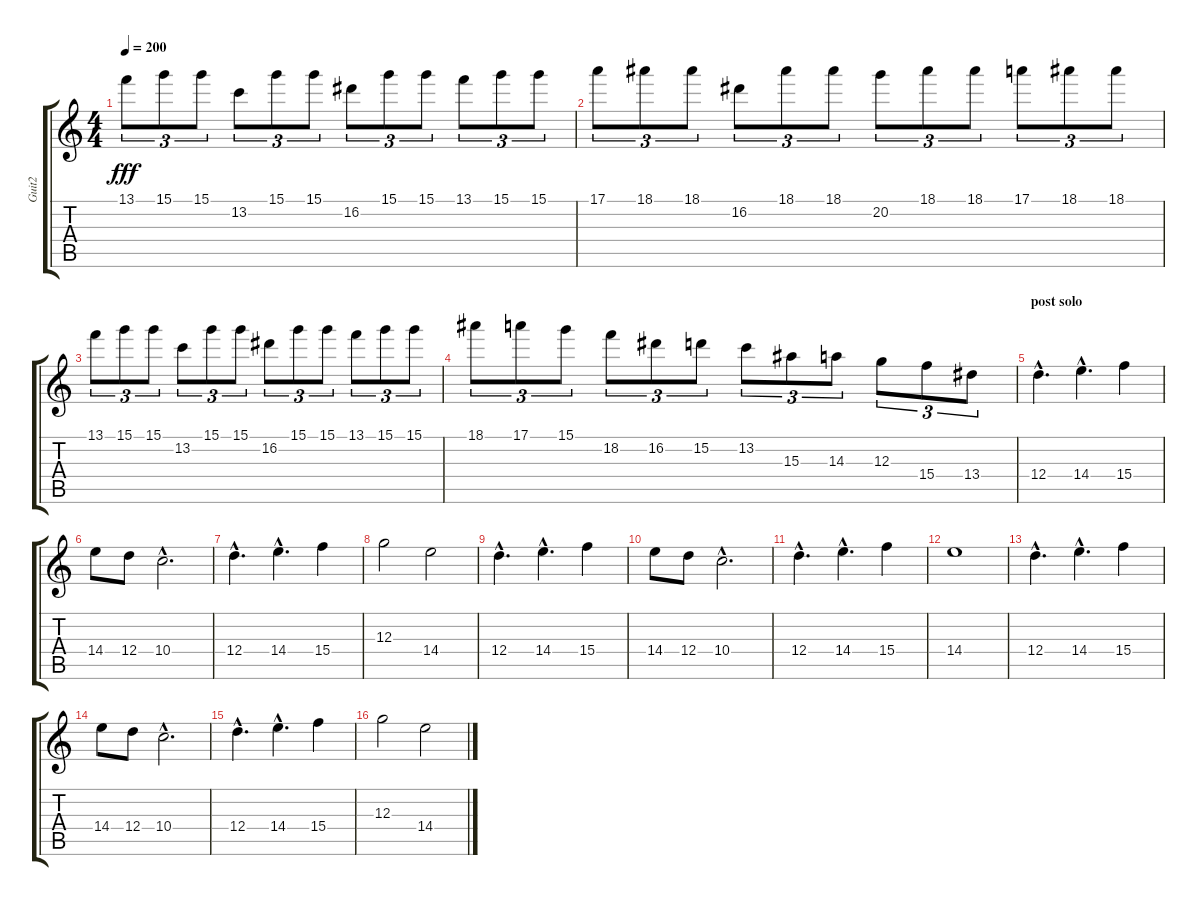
\track ("Guit2" "Guit2") {instrument overdrivenguitar}
\staff {score tabs}
\tuning (E4 B3 G3 D3 A2 E2) {hide}
\ts (4 4)
\tempo 200
\clef g2
\ks c
13.1.8{tu (3 2) dy fff} 15.1.8{tu (3 2)} 15.1.8{tu (3 2)} 13.2.8{tu (3 2)} 15.1.8{tu (3 2)} 15.1.8{tu (3 2)} 16.2.8{tu (3 2)} 15.1.8{tu (3 2)} 15.1.8{tu (3 2)} 13.1.8{tu (3 2)} 15.1.8{tu (3 2)} 15.1.8{tu (3 2)} |
17.1.8{tu (3 2)} 18.1.8{tu (3 2)} 18.1.8{tu (3 2)} 16.2.8{tu (3 2)} 18.1.8{tu (3 2)} 18.1.8{tu (3 2)} 20.2.8{tu (3 2)} 18.1.8{tu (3 2)} 18.1.8{tu (3 2)} 17.1.8{tu (3 2)} 18.1.8{tu (3 2)} 18.1.8{tu (3 2)} |
13.1.8{tu (3 2)} 15.1.8{tu (3 2)} 15.1.8{tu (3 2)} 13.2.8{tu (3 2)} 15.1.8{tu (3 2)} 15.1.8{tu (3 2)} 16.2.8{tu (3 2)} 15.1.8{tu (3 2)} 15.1.8{tu (3 2)} 13.1.8{tu (3 2)} 15.1.8{tu (3 2)} 15.1.8{tu (3 2)} |
18.1.8{tu (3 2)} 17.1.8{tu (3 2)} 15.1.8{tu (3 2)} 18.2.8{tu (3 2)} 16.2.8{tu (3 2)} 15.2.8{tu (3 2)} 13.2.8{tu (3 2)} 15.3.8{tu (3 2)} 14.3.8{tu (3 2)} 12.3.8{tu (3 2)} 15.4.8{tu (3 2)} 13.4.8{tu (3 2)} |
\section ("" "post solo")
12.4{hac}.4{d} 14.4{hac}.4{d} 15.4.4 |
14.4.8 12.4.8 10.4{hac}.2{d} |
12.4{hac}.4{d} 14.4{hac}.4{d} 15.4.4 |
12.3.2 14.4.2 |
12.4{hac}.4{d} 14.4{hac}.4{d} 15.4.4 |
14.4.8 12.4.8 10.4{hac}.2{d} |
12.4{hac}.4{d} 14.4{hac}.4{d} 15.4.4 |
14.4.1 |
12.4{hac}.4{d} 14.4{hac}.4{d} 15.4.4 |
14.4.8 12.4.8 10.4{hac}.2{d} |
12.4{hac}.4{d} 14.4{hac}.4{d} 15.4.4 |
12.3.2 14.4.2
